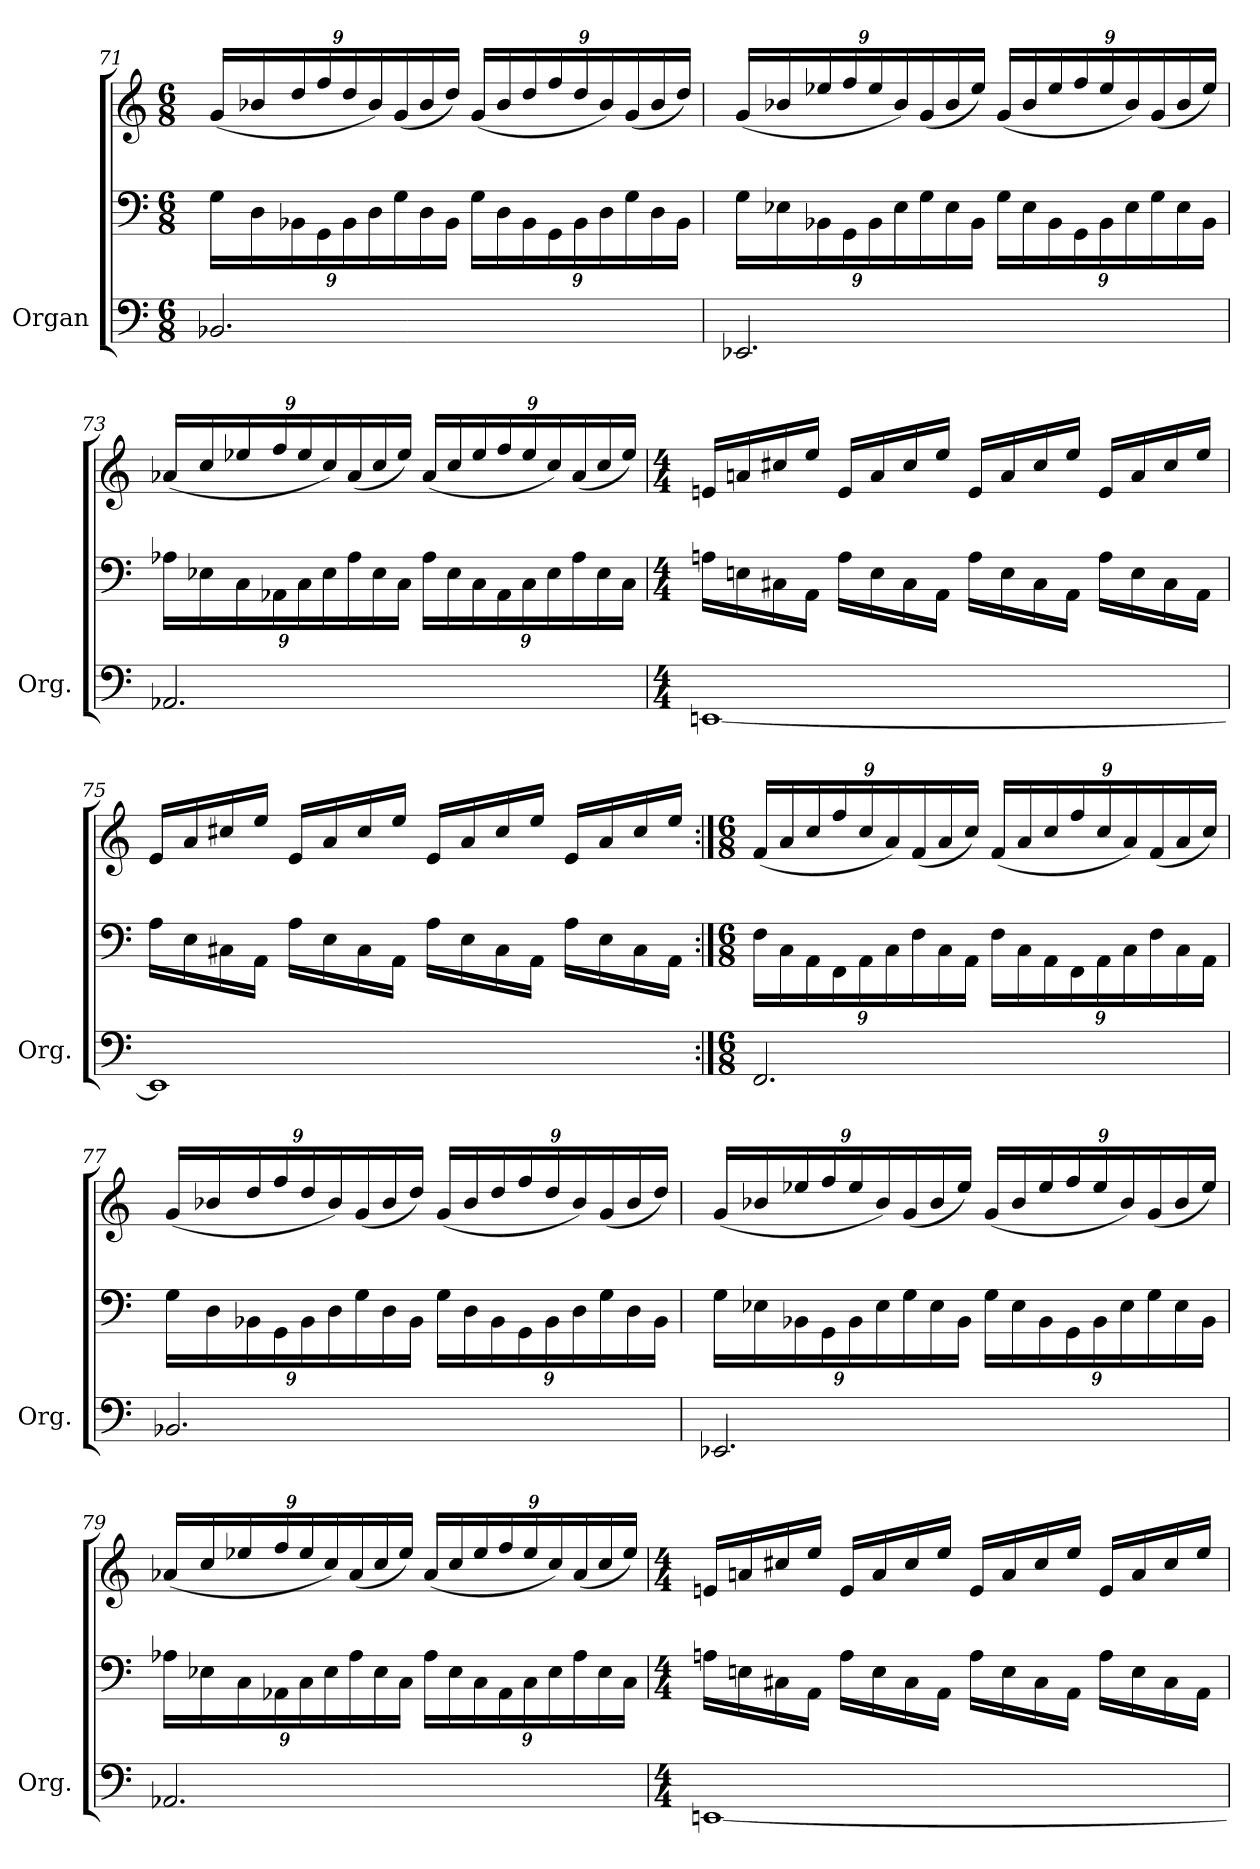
**kern	**kern	**kern
*part1	*part1	*part1
*staff3	*staff2	*staff1
*I"Organ	*	*
*I'Org.	*	*
*clefF4	*clefF4	*clefG2
*k[]	*k[]	*k[]
*M6/8	*M6/8	*M6/8
*	*Xbrackettup	*Xbrackettup
=71	=71	=71
2.BB-X/	24G\LL	(<24g/LL
.	24D\	24b-X/
.	24BB-X\	24dd/
.	24GG\	24ff/
.	24BB-\	24dd/
.	24D\	24b-/)
.	24G\	(<24g/
.	24D\	24b-/
.	24BB-\JJ	24dd/JJ)
.	24G\LL	(<24g/LL
.	24D\	24b-/
.	24BB-\	24dd/
.	24GG\	24ff/
.	24BB-\	24dd/
.	24D\	24b-/)
.	24G\	(<24g/
.	24D\	24b-/
.	24BB-\JJ	24dd/JJ)
!!LO:LB:g=z
=72	=72	=72
2.EE-X/	24G\LL	(<24g/LL
.	24E-X\	24b-X/
.	24BB-X\	24ee-X/
.	24GG\	24ff/
.	24BB-\	24ee-/
.	24E-\	24b-/)
.	24G\	(<24g/
.	24E-\	24b-/
.	24BB-\JJ	24ee-/JJ)
.	24G\LL	(<24g/LL
.	24E-\	24b-/
.	24BB-\	24ee-/
.	24GG\	24ff/
.	24BB-\	24ee-/
.	24E-\	24b-/)
.	24G\	(<24g/
.	24E-\	24b-/
.	24BB-\JJ	24ee-/JJ)
=73	=73	=73
2.AA-X/	24A-X\LL	(<24a-X/LL
.	24E-X\	24cc/
.	24C\	24ee-X/
.	24AA-X\	24ff/
.	24C\	24ee-/
.	24E-\	24cc/)
.	24A-\	(<24a-/
.	24E-\	24cc/
.	24C\JJ	24ee-/JJ)
.	24A-\LL	(<24a-/LL
.	24E-\	24cc/
.	24C\	24ee-/
.	24AA-\	24ff/
.	24C\	24ee-/
.	24E-\	24cc/)
.	24A-\	(<24a-/
.	24E-\	24cc/
.	24C\JJ	24ee-/JJ)
=74	=74	=74
*M4/4	*M4/4	*M4/4
[1EEn	16An\LL	16en/LL
.	16En\	16an/
.	16C#X\	16cc#X/
.	16AA\JJ	16ee/JJ
.	16A\LL	16e/LL
.	16E\	16a/
.	16C#\	16cc#/
.	16AA\JJ	16ee/JJ
.	16A\LL	16e/LL
.	16E\	16a/
.	16C#\	16cc#/
.	16AA\JJ	16ee/JJ
.	16A\LL	16e/LL
.	16E\	16a/
.	16C#\	16cc#/
.	16AA\JJ	16ee/JJ
=75	=75	=75
1EE]	16A\LL	16e/LL
.	16E\	16a/
.	16C#X\	16cc#X/
.	16AA\JJ	16ee/JJ
.	16A\LL	16e/LL
.	16E\	16a/
.	16C#\	16cc#/
.	16AA\JJ	16ee/JJ
.	16A\LL	16e/LL
.	16E\	16a/
.	16C#\	16cc#/
.	16AA\JJ	16ee/JJ
.	16A\LL	16e/LL
.	16E\	16a/
.	16C#\	16cc#/
.	16AA\JJ	16ee/JJ
=76:|!	=76:|!	=76:|!
*M6/8	*M6/8	*M6/8
2.FF/	24F\LL	(<24f/LL
.	24C\	24a/
.	24AA\	24cc/
.	24FF\	24ff/
.	24AA\	24cc/
.	24C\	24a/)
.	24F\	(<24f/
.	24C\	24a/
.	24AA\JJ	24cc/JJ)
.	24F\LL	(<24f/LL
.	24C\	24a/
.	24AA\	24cc/
.	24FF\	24ff/
.	24AA\	24cc/
.	24C\	24a/)
.	24F\	(<24f/
.	24C\	24a/
.	24AA\JJ	24cc/JJ)
!!LO:LB:g=z
=77	=77	=77
2.BB-X/	24G\LL	(<24g/LL
.	24D\	24b-X/
.	24BB-X\	24dd/
.	24GG\	24ff/
.	24BB-\	24dd/
.	24D\	24b-/)
.	24G\	(<24g/
.	24D\	24b-/
.	24BB-\JJ	24dd/JJ)
.	24G\LL	(<24g/LL
.	24D\	24b-/
.	24BB-\	24dd/
.	24GG\	24ff/
.	24BB-\	24dd/
.	24D\	24b-/)
.	24G\	(<24g/
.	24D\	24b-/
.	24BB-\JJ	24dd/JJ)
=78	=78	=78
2.EE-X/	24G\LL	(<24g/LL
.	24E-X\	24b-X/
.	24BB-X\	24ee-X/
.	24GG\	24ff/
.	24BB-\	24ee-/
.	24E-\	24b-/)
.	24G\	(<24g/
.	24E-\	24b-/
.	24BB-\JJ	24ee-/JJ)
.	24G\LL	(<24g/LL
.	24E-\	24b-/
.	24BB-\	24ee-/
.	24GG\	24ff/
.	24BB-\	24ee-/
.	24E-\	24b-/)
.	24G\	(<24g/
.	24E-\	24b-/
.	24BB-\JJ	24ee-/JJ)
=79	=79	=79
2.AA-X/	24A-X\LL	(<24a-X/LL
.	24E-X\	24cc/
.	24C\	24ee-X/
.	24AA-X\	24ff/
.	24C\	24ee-/
.	24E-\	24cc/)
.	24A-\	(<24a-/
.	24E-\	24cc/
.	24C\JJ	24ee-/JJ)
.	24A-\LL	(<24a-/LL
.	24E-\	24cc/
.	24C\	24ee-/
.	24AA-\	24ff/
.	24C\	24ee-/
.	24E-\	24cc/)
.	24A-\	(<24a-/
.	24E-\	24cc/
.	24C\JJ	24ee-/JJ)
=80	=80	=80
*M4/4	*M4/4	*M4/4
[1EEn	16An\LL	16en/LL
.	16En\	16an/
.	16C#X\	16cc#X/
.	16AA\JJ	16ee/JJ
.	16A\LL	16e/LL
.	16E\	16a/
.	16C#\	16cc#/
.	16AA\JJ	16ee/JJ
.	16A\LL	16e/LL
.	16E\	16a/
.	16C#\	16cc#/
.	16AA\JJ	16ee/JJ
.	16A\LL	16e/LL
.	16E\	16a/
.	16C#\	16cc#/
.	16AA\JJ	16ee/JJ
=	=	=
*-	*-	*-
